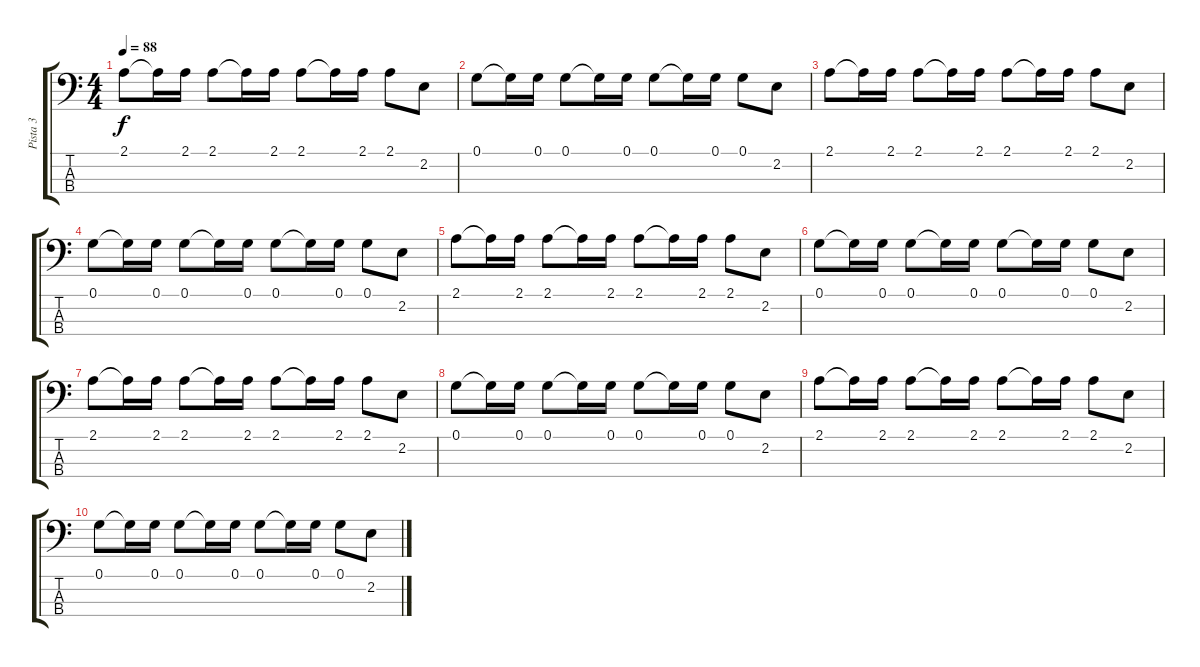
\track ("Pista 3" "Pista 3") {instrument electricbassfinger}
\staff {score tabs}
\tuning (G2 D2 A1 E1) {hide}
\ts (4 4)
\tempo 88
\clef f4
\ks c
2.1.8{dy f} 2.1{t}.16 2.1.16 2.1.8 2.1{t}.16 2.1.16 2.1.8 2.1{t}.16 2.1.16 2.1.8 2.2.8 |
0.1.8 0.1{t}.16 0.1.16 0.1.8 0.1{t}.16 0.1.16 0.1.8 0.1{t}.16 0.1.16 0.1.8 2.2.8 |
2.1.8 2.1{t}.16 2.1.16 2.1.8 2.1{t}.16 2.1.16 2.1.8 2.1{t}.16 2.1.16 2.1.8 2.2.8 |
0.1.8 0.1{t}.16 0.1.16 0.1.8 0.1{t}.16 0.1.16 0.1.8 0.1{t}.16 0.1.16 0.1.8 2.2.8 |
2.1.8 2.1{t}.16 2.1.16 2.1.8 2.1{t}.16 2.1.16 2.1.8 2.1{t}.16 2.1.16 2.1.8 2.2.8 |
0.1.8 0.1{t}.16 0.1.16 0.1.8 0.1{t}.16 0.1.16 0.1.8 0.1{t}.16 0.1.16 0.1.8 2.2.8 |
2.1.8 2.1{t}.16 2.1.16 2.1.8 2.1{t}.16 2.1.16 2.1.8 2.1{t}.16 2.1.16 2.1.8 2.2.8 |
0.1.8{volume 0} 0.1{t}.16 0.1.16 0.1.8 0.1{t}.16 0.1.16 0.1.8 0.1{t}.16 0.1.16 0.1.8 2.2.8 |
2.1.8 2.1{t}.16 2.1.16 2.1.8 2.1{t}.16 2.1.16 2.1.8 2.1{t}.16 2.1.16 2.1.8 2.2.8 |
0.1.8 0.1{t}.16 0.1.16 0.1.8 0.1{t}.16 0.1.16 0.1.8 0.1{t}.16 0.1.16 0.1.8 2.2.8
